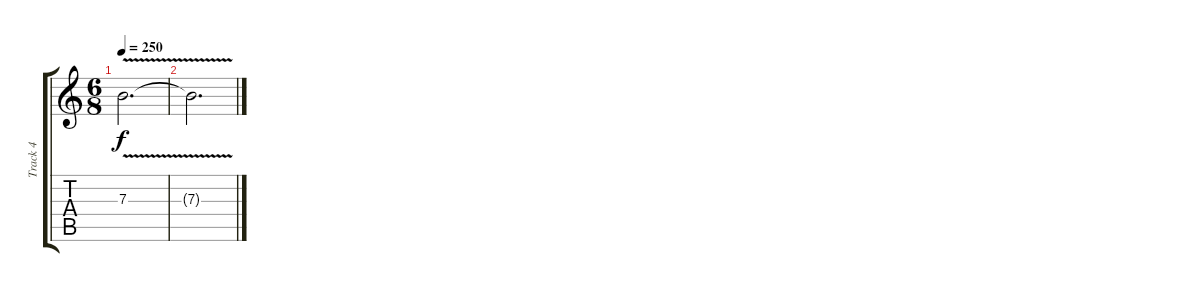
\track ("Track 4" "Track 4") {instrument overdrivenguitar}
\staff {score tabs}
\tuning (Db4 Ab3 E3 B2 Gb2 B1) {hide}
\ts (6 8)
\tempo 250
\clef g2
\ks c
7.3{v}.2{d dy f} |
7.3{t}.2{d}
